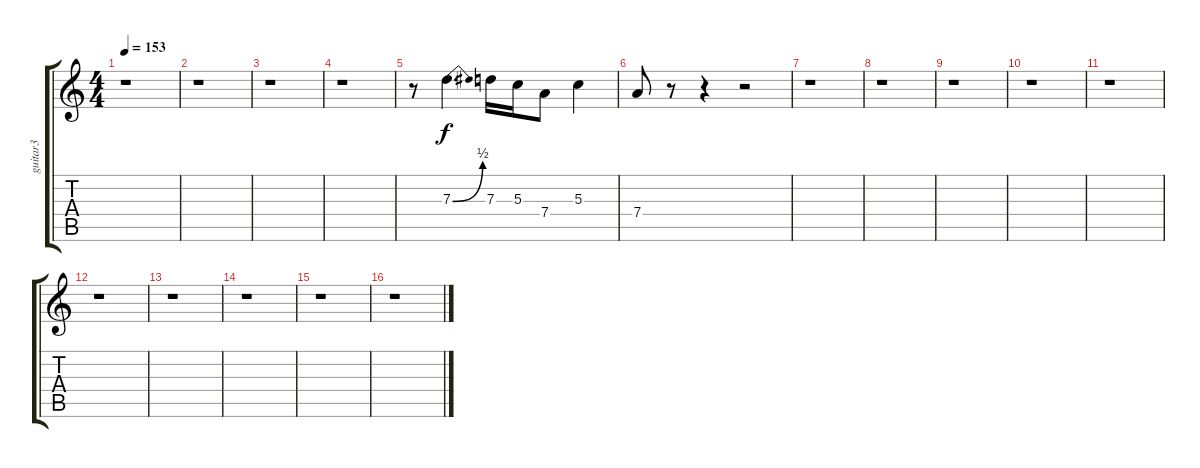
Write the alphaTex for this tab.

\track ("guitar3" "guitar3") {instrument electricguitarclean}
\staff {score tabs}
\tuning (E4 B3 G3 D3 A2 E2) {hide}
\ts (4 4)
\tempo 153
\clef g2
\ks c
r.1{dy f} |
r.1 |
r.1 |
r.1 |
r.8 7.3{be (bend 0 0 60 2)}.4{d} 7.3.16 5.3.16 7.4.8 5.3.4 |
7.4.8 r.8 r.4 r.2 |
r.1 |
r.1 |
r.1 |
r.1 |
r.1 |
r.1 |
r.1 |
r.1 |
r.1 |
r.1
